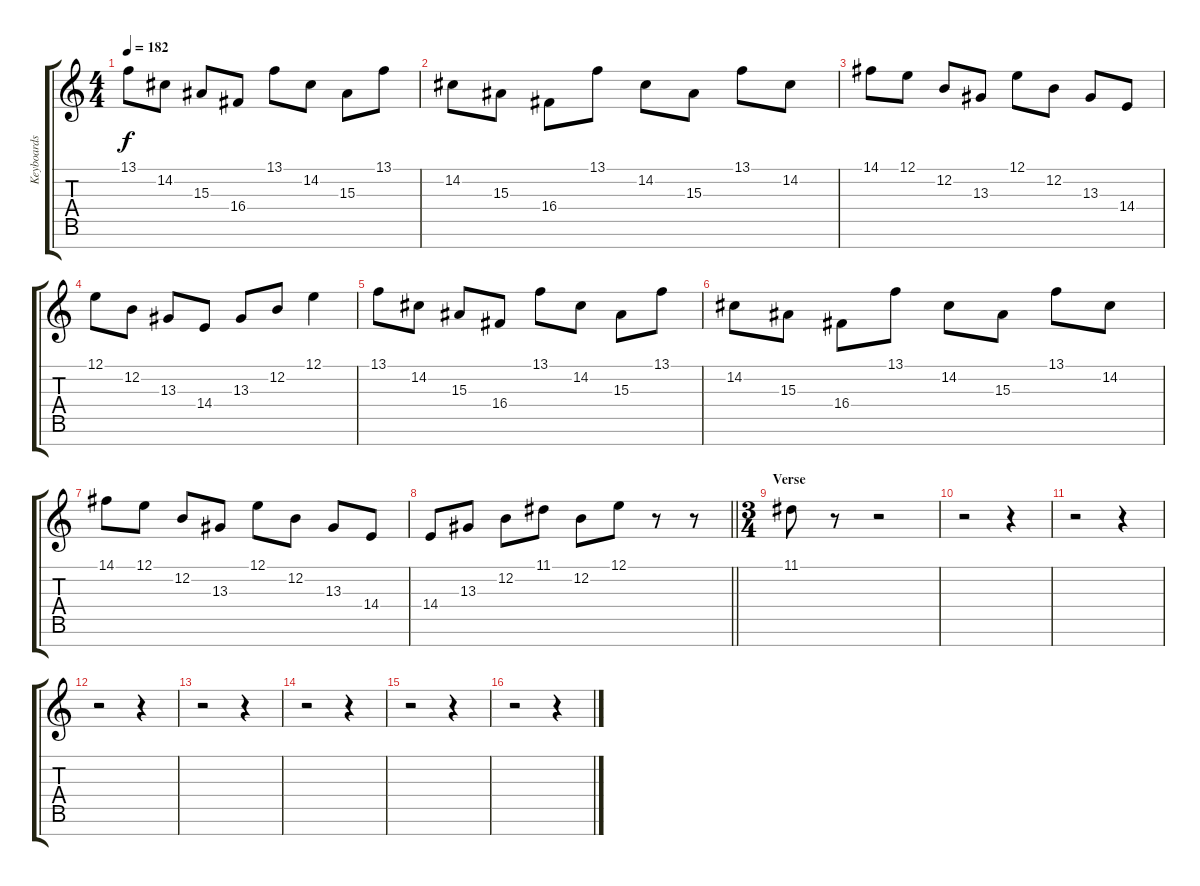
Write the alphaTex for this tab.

\track ("Keyboards" "Keyboards") {instrument pad5bowed}
\staff {score tabs}
\tuning (E4 B3 G3 D3 A2 E2 B1) {hide}
\ts (4 4)
\tempo 182
\clef g2
\ks c
13.1{t}.8{dy f} 14.2.8 15.3.8 16.4.8 13.1.8 14.2.8 15.3.8 13.1.8 |
14.2.8 15.3.8 16.4.8 13.1.8 14.2.8 15.3.8 13.1.8 14.2.8 |
14.1.8 12.1.8 12.2.8 13.3.8 12.1.8 12.2.8 13.3.8 14.4.8 |
12.1.8 12.2.8 13.3.8 14.4.8 13.3.8 12.2.8 12.1.4 |
13.1.8 14.2.8 15.3.8 16.4.8 13.1.8 14.2.8 15.3.8 13.1.8 |
14.2.8 15.3.8 16.4.8 13.1.8 14.2.8 15.3.8 13.1.8 14.2.8 |
14.1.8 12.1.8 12.2.8 13.3.8 12.1.8 12.2.8 13.3.8 14.4.8 |
\barLineRight lightlight
14.4.8 13.3.8 12.2.8 11.1.8 12.2.8 12.1.8 r.8 r.8 |
\ts (3 4)
\section ("" "Verse")
11.1.8 r.8 r.2 |
r.2 r.4 |
r.2 r.4 |
r.2 r.4 |
r.2 r.4 |
r.2 r.4 |
r.2 r.4 |
r.2 r.4
